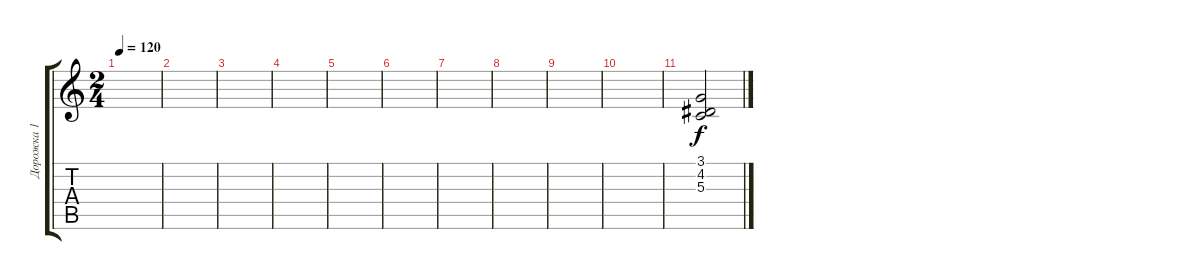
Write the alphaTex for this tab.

\track ("Дорожка 1" "Дорожка 1") {instrument acousticgrandpiano}
\staff {score tabs}
\tuning (E4 B3 G3 D3 A2 D2) {hide}
\ts (2 4)
\tempo 120
\clef g2
\ks c
|
|
|
|
|
|
|
|
|
|
(3.1 4.2 5.3).2
